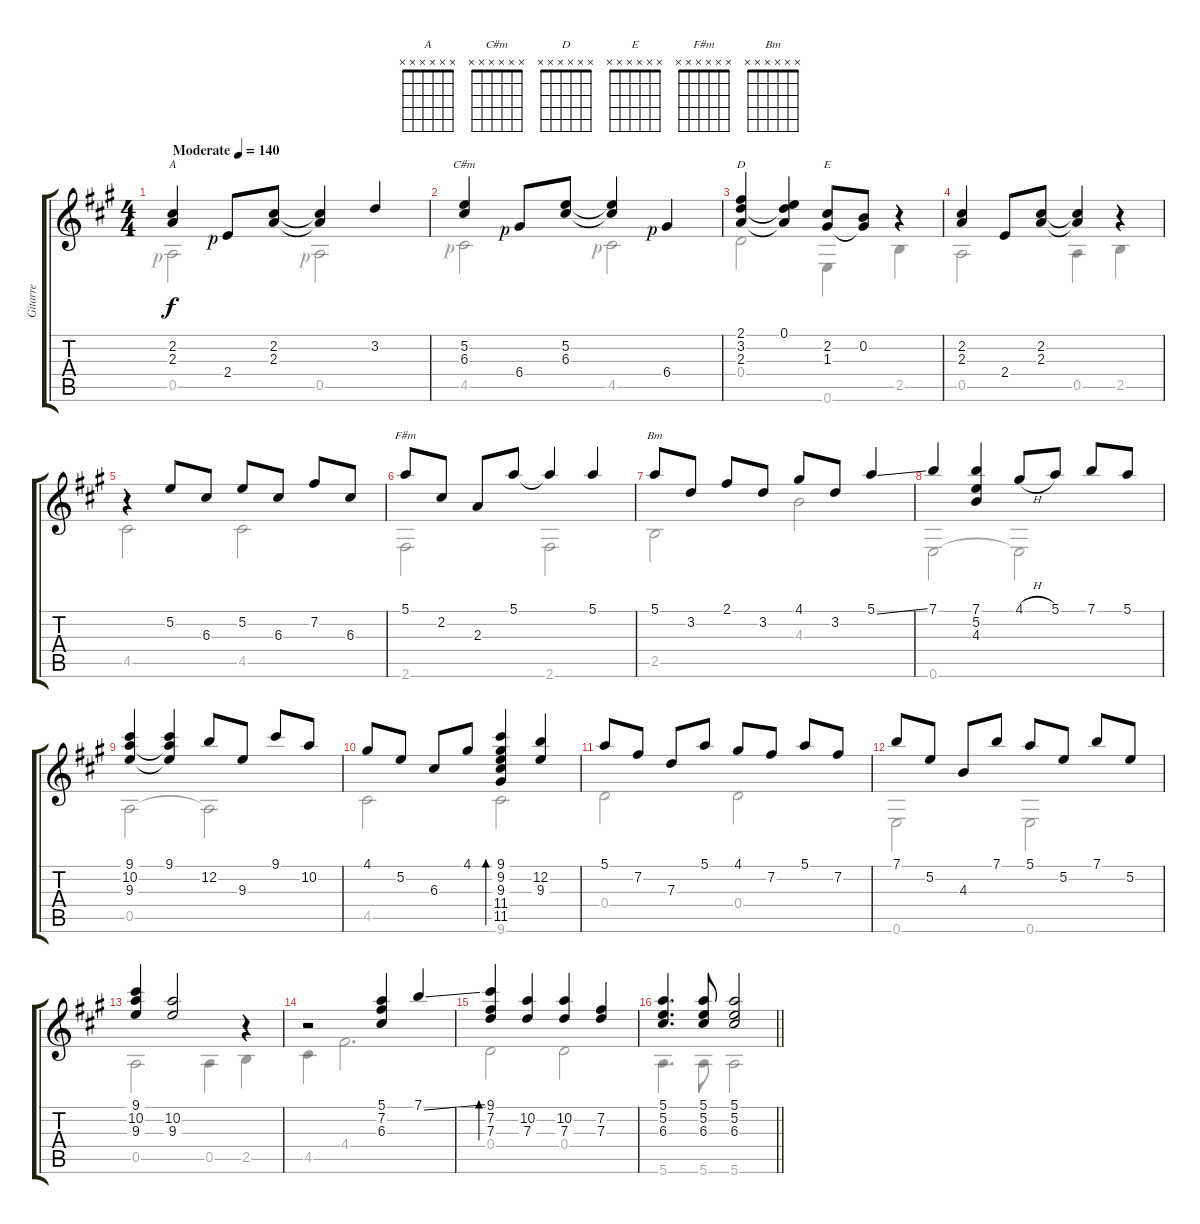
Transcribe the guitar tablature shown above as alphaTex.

\track ("Gitarre" "Gitarre") {instrument acousticguitarnylon}
\staff {score tabs}
\tuning (E4 B3 G3 D3 A2 E2) {hide}
\chord ("A" x x x x x x)
\chord ("C#m" x x x x x x)
\chord ("D" x x x x x x)
\chord ("E" x x x x x x)
\chord ("F#m" x x x x x x)
\chord ("Bm" x x x x x x)
\voice
\ts (4 4)
\tempo (140 "Moderate")
\clef g2
\ks a
(2.2 2.3).4{ch "A" dy f instrument acousticguitarnylon beam Up} 2.4{rf 1}.8 (2.2 2.3).8 (2.2{t} 2.3{t}).4 3.2.4 |
(5.2 6.3).4{ch "C#m" beam Up} 6.4{rf 1}.8{beam Up} (5.2 6.3).8{beam Up} (5.2{t} 6.3{t}).4{beam Up} 6.4{rf 1}.4 |
(2.1 3.2 2.3).4{ch "D"} (0.1 3.2{t} 2.3{t}).4 (2.2 1.3).8{ch "E"} (0.2 1.3{t}).8 r.4 |
(2.2 2.3).4 2.4.8 (2.2 2.3).8 (2.2{t} 2.3{t}).4 r.4 |
r.4 5.2.8 6.3.8 5.2.8 6.3.8 7.2.8 6.3.8 |
5.1.8{ch "F#m"} 2.2.8 2.3.8 5.1.8 5.1{t}.4 5.1.4 |
5.1.8{ch "Bm"} 3.2.8 2.1.8 3.2.8 4.1.8 3.2.8 5.1{ss}.4 |
7.1.4 (7.1 5.2 4.3).4 4.1{h}.8 5.1.8 7.1.8 5.1.8 |
(9.1 10.2 9.3).4 (9.1 10.2{t} 9.3{t}).4 12.2.8 9.3.8 9.1.8 10.2.8 |
4.1.8 5.2.8 6.3.8 4.1.8 (9.1 9.2 9.3 11.4 11.5).4{bd 60} (12.2 9.3).4 |
5.1.8 7.2.8 7.3.8 5.1.8 4.1.8 7.2.8 5.1.8 7.2.8 |
7.1.8 5.2.8 4.3.8 7.1.8 5.1.8 5.2.8 7.1.8 5.2.8 |
(9.1 10.2 9.3).4 (10.2 9.3).2 r.4 |
r.2 (5.1 7.2 6.3).4 7.1{ss}.4 |
(9.1 7.2 7.3).4{bd 60} (10.2 7.3).4 (10.2 7.3).4 (7.2 7.3).4 |
\barLineRight lightlight
(5.1 5.2 6.3).4{d} (5.1 5.2 6.3).8 (5.1 5.2 6.3).2
\voice
\clef g2
\ottava regular
\simile none
\ks a
0.5{rf 1}.2{dy f} 0.5{rf 1}.2 |
4.5{rf 1}.2 4.5{rf 1}.2 |
0.4.2 0.6.4 2.5.4 |
0.5.2 0.5.4 2.5.4 |
4.5.2 4.5.2 |
2.6.2 2.6.2 |
2.5.2 4.3.2 |
0.6.2 0.6{t}.2 |
0.5.2 0.5{t}.2 |
4.5.2 9.6.2 |
0.4.2 0.4.2 |
0.6.2 0.6.2 |
0.5.2 0.5.4 2.5.4 |
4.5.4 4.4.2{d} |
0.4.2 0.4.2 |
\barLineRight lightlight
5.6.4{d} 5.6.8 5.6.2
